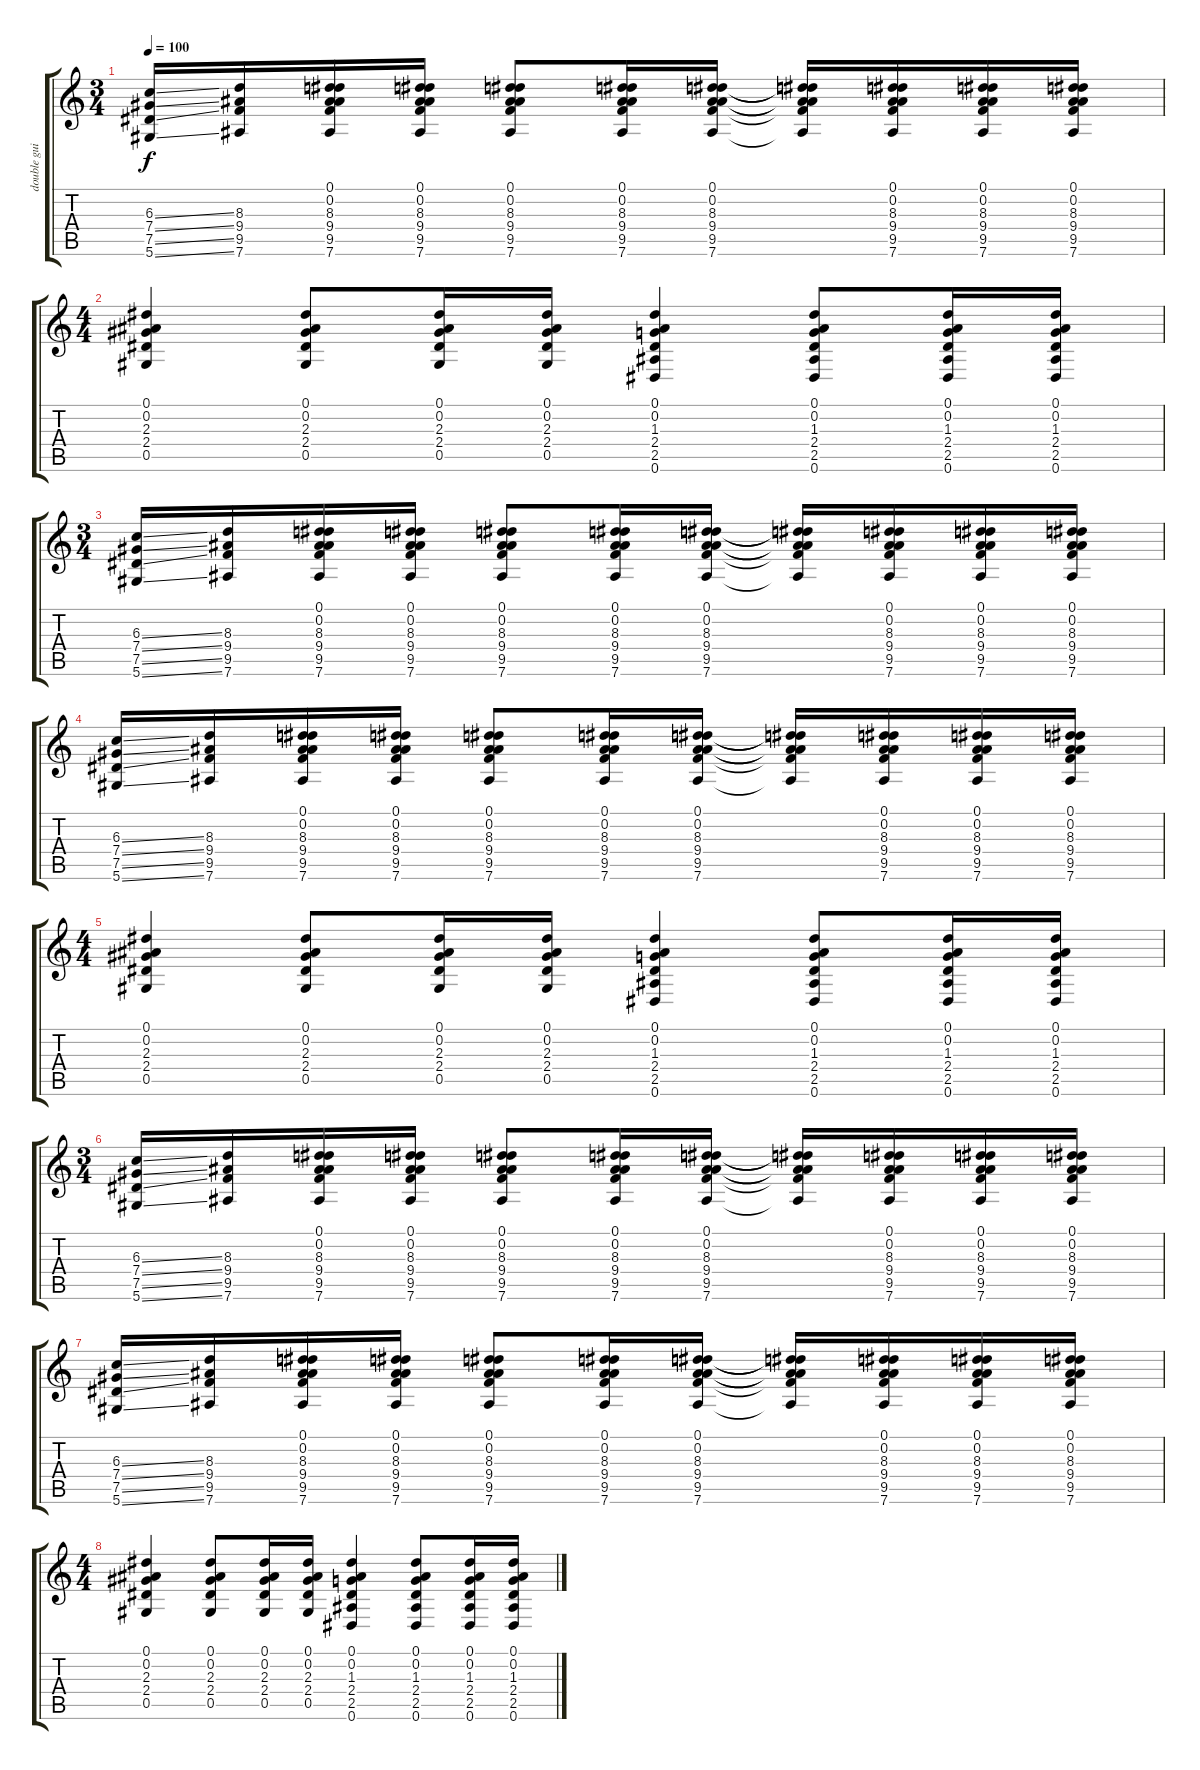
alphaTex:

\track ("double guit 1" "double gui") {instrument acousticguitarsteel}
\staff {score tabs}
\tuning (Eb4 Bb3 Gb3 Db3 Ab2 Eb2) {hide}
\ts (3 4)
\tempo 100
\clef g2
\ks c
(6.3{ss} 7.4{ss} 7.5{ss} 5.6{ss}).16{dy f} (8.3 9.4 9.5 7.6).16 (0.1 0.2 8.3 9.4 9.5 7.6).16 (0.1 0.2 8.3 9.4 9.5 7.6).16 (0.1 0.2 8.3 9.4 9.5 7.6).8 (0.1 0.2 8.3 9.4 9.5 7.6).16 (0.1 0.2 8.3 9.4 9.5 7.6).16 (0.1{t} 0.2{t} 8.3{t} 9.4{t} 9.5{t} 7.6{t}).16 (0.1 0.2 8.3 9.4 9.5 7.6).16 (0.1 0.2 8.3 9.4 9.5 7.6).16 (0.1 0.2 8.3 9.4 9.5 7.6).16 |
\ts (4 4)
(0.1 0.2 2.3 2.4 0.5).4 (0.1 0.2 2.3 2.4 0.5).8 (0.1 0.2 2.3 2.4 0.5).16 (0.1 0.2 2.3 2.4 0.5).16 (0.1 0.2 1.3 2.4 2.5 0.6).4 (0.1 0.2 1.3 2.4 2.5 0.6).8 (0.1 0.2 1.3 2.4 2.5 0.6).16 (0.1 0.2 1.3 2.4 2.5 0.6).16 |
\ts (3 4)
(6.3{ss} 7.4{ss} 7.5{ss} 5.6{ss}).16 (8.3 9.4 9.5 7.6).16 (0.1 0.2 8.3 9.4 9.5 7.6).16 (0.1 0.2 8.3 9.4 9.5 7.6).16 (0.1 0.2 8.3 9.4 9.5 7.6).8 (0.1 0.2 8.3 9.4 9.5 7.6).16 (0.1 0.2 8.3 9.4 9.5 7.6).16 (0.1{t} 0.2{t} 8.3{t} 9.4{t} 9.5{t} 7.6{t}).16 (0.1 0.2 8.3 9.4 9.5 7.6).16 (0.1 0.2 8.3 9.4 9.5 7.6).16 (0.1 0.2 8.3 9.4 9.5 7.6).16 |
(6.3{ss} 7.4{ss} 7.5{ss} 5.6{ss}).16 (8.3 9.4 9.5 7.6).16 (0.1 0.2 8.3 9.4 9.5 7.6).16 (0.1 0.2 8.3 9.4 9.5 7.6).16 (0.1 0.2 8.3 9.4 9.5 7.6).8 (0.1 0.2 8.3 9.4 9.5 7.6).16 (0.1 0.2 8.3 9.4 9.5 7.6).16 (0.1{t} 0.2{t} 8.3{t} 9.4{t} 9.5{t} 7.6{t}).16 (0.1 0.2 8.3 9.4 9.5 7.6).16 (0.1 0.2 8.3 9.4 9.5 7.6).16 (0.1 0.2 8.3 9.4 9.5 7.6).16 |
\ts (4 4)
(0.1 0.2 2.3 2.4 0.5).4 (0.1 0.2 2.3 2.4 0.5).8 (0.1 0.2 2.3 2.4 0.5).16 (0.1 0.2 2.3 2.4 0.5).16 (0.1 0.2 1.3 2.4 2.5 0.6).4 (0.1 0.2 1.3 2.4 2.5 0.6).8 (0.1 0.2 1.3 2.4 2.5 0.6).16 (0.1 0.2 1.3 2.4 2.5 0.6).16 |
\ts (3 4)
(6.3{ss} 7.4{ss} 7.5{ss} 5.6{ss}).16 (8.3 9.4 9.5 7.6).16 (0.1 0.2 8.3 9.4 9.5 7.6).16 (0.1 0.2 8.3 9.4 9.5 7.6).16 (0.1 0.2 8.3 9.4 9.5 7.6).8 (0.1 0.2 8.3 9.4 9.5 7.6).16 (0.1 0.2 8.3 9.4 9.5 7.6).16 (0.1{t} 0.2{t} 8.3{t} 9.4{t} 9.5{t} 7.6{t}).16 (0.1 0.2 8.3 9.4 9.5 7.6).16 (0.1 0.2 8.3 9.4 9.5 7.6).16 (0.1 0.2 8.3 9.4 9.5 7.6).16 |
(6.3{ss} 7.4{ss} 7.5{ss} 5.6{ss}).16 (8.3 9.4 9.5 7.6).16 (0.1 0.2 8.3 9.4 9.5 7.6).16 (0.1 0.2 8.3 9.4 9.5 7.6).16 (0.1 0.2 8.3 9.4 9.5 7.6).8 (0.1 0.2 8.3 9.4 9.5 7.6).16 (0.1 0.2 8.3 9.4 9.5 7.6).16 (0.1{t} 0.2{t} 8.3{t} 9.4{t} 9.5{t} 7.6{t}).16 (0.1 0.2 8.3 9.4 9.5 7.6).16 (0.1 0.2 8.3 9.4 9.5 7.6).16 (0.1 0.2 8.3 9.4 9.5 7.6).16 |
\ts (4 4)
(0.1 0.2 2.3 2.4 0.5).4 (0.1 0.2 2.3 2.4 0.5).8 (0.1 0.2 2.3 2.4 0.5).16 (0.1 0.2 2.3 2.4 0.5).16 (0.1 0.2 1.3 2.4 2.5 0.6).4 (0.1 0.2 1.3 2.4 2.5 0.6).8 (0.1 0.2 1.3 2.4 2.5 0.6).16 (0.1 0.2 1.3 2.4 2.5 0.6).16
